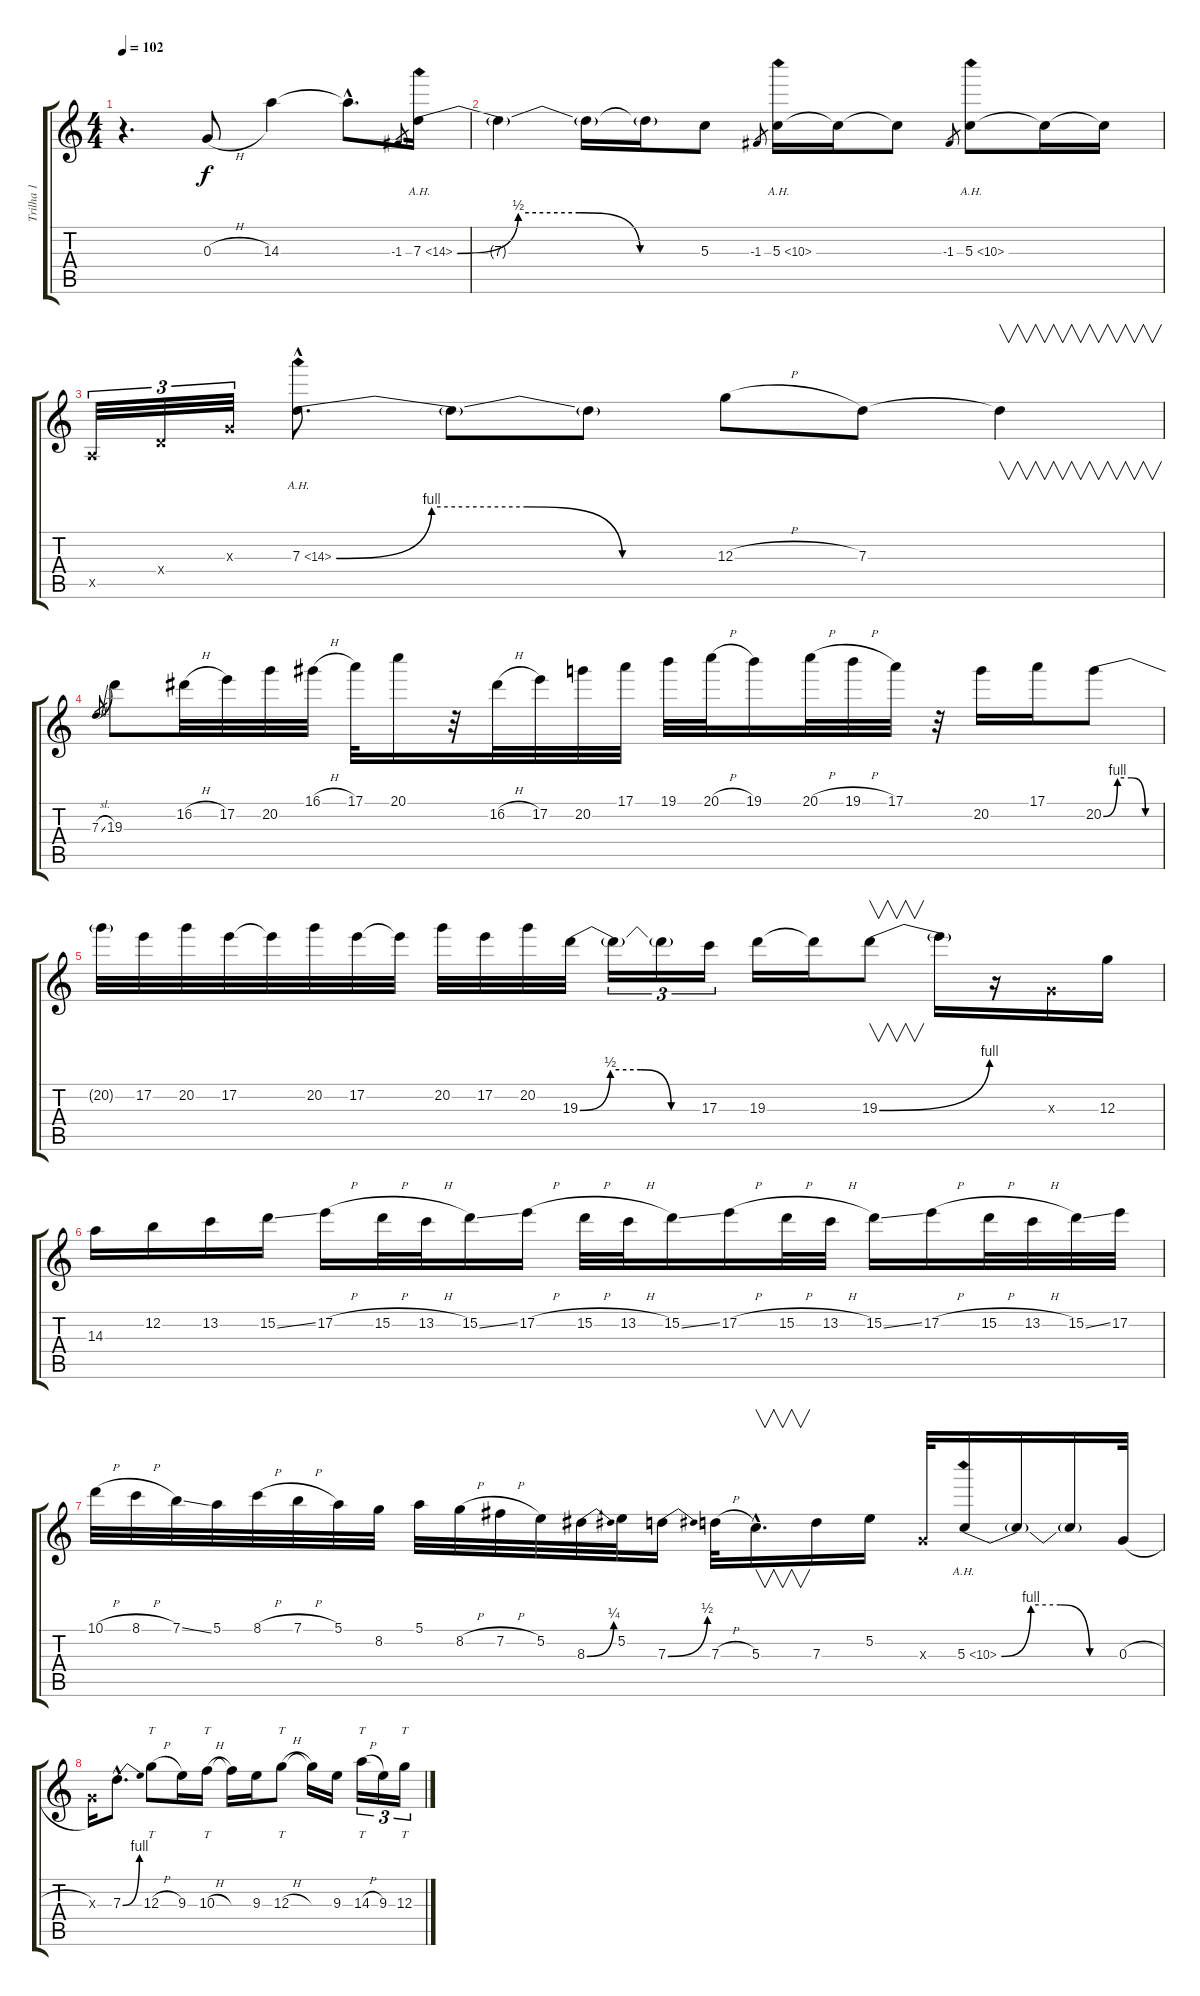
\track ("Trilha 1" "Trilha 1") {instrument distortionguitar}
\staff {score tabs}
\tuning (E4 B3 G3 D3 A2 E2) {hide}
\ts (4 4)
\tempo 102
\clef g2
\ks c
r.4{d dy f instrument distortionguitar} 0.3{h}.8 14.3.4 14.3{hac t}.8{d} -1.3.8{gr} 7.3{be (custom 0 0 15 2 30 2 45 0 60 0) ah 7}.16 |
7.3{t}.4 7.3{t}.16 7.3{t}.16 5.3.8 -1.3.8{gr} 5.3{ah 5}.16 5.3{t}.16 5.3{t}.8 -1.3.8{gr} 5.3{ah 5}.8 5.3{t}.16 5.3{t}.16 |
0.5{x}.32{tu (3 2)} 0.4{x}.32{tu (3 2)} 0.3{x}.32{tu (3 2)} 7.3{be (custom 0 0 15 4 30 4 45 0 60 0) ah 7 hac}.8{d} 7.3{t}.8 7.3{t}.8 12.3{h}.8 7.3.8 7.3{t}.4{v} |
7.3{sl}.8{gr} 19.3.8 16.2{h}.32 17.2.32 20.2.32 16.1{h}.32 17.1.32 20.1.16 r.32 16.2{h}.32 17.2.32 20.2.32 17.1.32 19.1.32 20.1{h}.32 19.1.16 20.1{h}.32 19.1{h}.32 17.1.32 r.32 20.2.16 17.1.16 20.2{be (custom 0 0 15 4 30 4 45 0 60 0)}.8 |
20.2{t}.32 17.2.32 20.2.32 17.2.32 17.2{t}.32 20.2.32 17.2.32 17.2{t}.32 20.2.32 17.2.32 20.2.32 19.3{be (custom 0 0 15 2 30 2 45 0 60 0)}.32 19.3{t}.16{tu (3 2)} 19.3{t}.16{tu (3 2)} 17.3.16{tu (3 2)} 19.3.16 19.3{t}.16 19.3{be (bend 0 0 60 4)}.8{v} 19.3{t}.16 r.16 0.3{x}.16 12.3.16 |
14.3.16 12.2.16 13.2.16 15.2{ss}.16 17.2{h}.16 15.2{h}.32 13.2{h}.32 15.2{ss}.16 17.2{h}.16 15.2{h}.32 13.2{h}.32 15.2{ss}.16 17.2{h}.16 15.2{h}.32 13.2{h}.32 15.2{ss}.16 17.2{h}.16 15.2{h}.32 13.2{h}.32 15.2{ss}.32 17.2.32 |
10.1{h}.32 8.1{h}.32 7.1{ss}.32 5.1.32 8.1{h}.32 7.1{h}.32 5.1.32 8.2.32 5.1.32 8.2{h}.32 7.2{h}.32 5.2.32 8.3{be (bend 0 0 60 1)}.32 5.2.32 7.3{be (bend 0 0 60 2)}.16 7.3{h}.32 5.3{hac}.16{v d} 7.3.16 5.2.16 0.3{x}.32 5.3{be (custom 0 0 15 4 30 4 45 0 60 0) ah 5}.16 5.3{t}.16 5.3{t}.16 0.3{h}.32 |
0.3{x}.16 7.3{be (bend 0 0 60 4) hac}.8{d} 12.3{h}.8{tt} 9.3.16 10.3{h}.16{tt} 10.3{t}.16 9.3.16 12.3{h}.8{tt} 12.3{t}.16 9.3.16 14.3{h}.16{tt tu (3 2)} 9.3.16{tu (3 2)} 12.3{h}.16{tt tu (3 2)}
